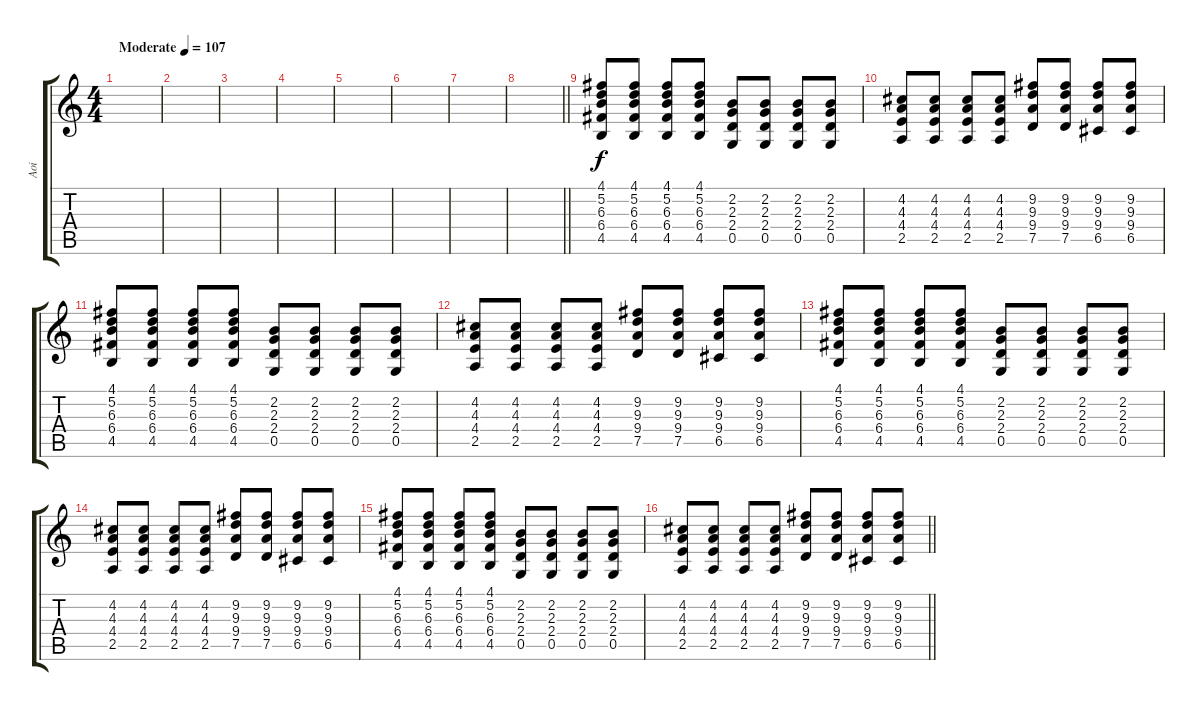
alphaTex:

\track ("Aoi" "Aoi") {instrument distortionguitar}
\staff {score tabs}
\tuning (D4 A3 F3 C3 G2 D2) {hide}
\ts (4 4)
\tempo (107 "Moderate")
\clef g2
\ks c
|
|
|
|
|
|
|
\barLineRight lightlight
|
(4.1 5.2 6.3 6.4 4.5).8 (4.1 5.2 6.3 6.4 4.5).8 (4.1 5.2 6.3 6.4 4.5).8 (4.1 5.2 6.3 6.4 4.5).8 (2.2 2.3 2.4 0.5).8 (2.2 2.3 2.4 0.5).8 (2.2 2.3 2.4 0.5).8 (2.2 2.3 2.4 0.5).8 |
(4.2 4.3 4.4 2.5).8 (4.2 4.3 4.4 2.5).8 (4.2 4.3 4.4 2.5).8 (4.2 4.3 4.4 2.5).8 (9.2 9.3 9.4 7.5).8 (9.2 9.3 9.4 7.5).8 (9.2 9.3 9.4 6.5).8 (9.2 9.3 9.4 6.5).8 |
(4.1 5.2 6.3 6.4 4.5).8 (4.1 5.2 6.3 6.4 4.5).8 (4.1 5.2 6.3 6.4 4.5).8 (4.1 5.2 6.3 6.4 4.5).8 (2.2 2.3 2.4 0.5).8 (2.2 2.3 2.4 0.5).8 (2.2 2.3 2.4 0.5).8 (2.2 2.3 2.4 0.5).8 |
(4.2 4.3 4.4 2.5).8 (4.2 4.3 4.4 2.5).8 (4.2 4.3 4.4 2.5).8 (4.2 4.3 4.4 2.5).8 (9.2 9.3 9.4 7.5).8 (9.2 9.3 9.4 7.5).8 (9.2 9.3 9.4 6.5).8 (9.2 9.3 9.4 6.5).8 |
(4.1 5.2 6.3 6.4 4.5).8 (4.1 5.2 6.3 6.4 4.5).8 (4.1 5.2 6.3 6.4 4.5).8 (4.1 5.2 6.3 6.4 4.5).8 (2.2 2.3 2.4 0.5).8 (2.2 2.3 2.4 0.5).8 (2.2 2.3 2.4 0.5).8 (2.2 2.3 2.4 0.5).8 |
(4.2 4.3 4.4 2.5).8 (4.2 4.3 4.4 2.5).8 (4.2 4.3 4.4 2.5).8 (4.2 4.3 4.4 2.5).8 (9.2 9.3 9.4 7.5).8 (9.2 9.3 9.4 7.5).8 (9.2 9.3 9.4 6.5).8 (9.2 9.3 9.4 6.5).8 |
(4.1 5.2 6.3 6.4 4.5).8 (4.1 5.2 6.3 6.4 4.5).8 (4.1 5.2 6.3 6.4 4.5).8 (4.1 5.2 6.3 6.4 4.5).8 (2.2 2.3 2.4 0.5).8 (2.2 2.3 2.4 0.5).8 (2.2 2.3 2.4 0.5).8 (2.2 2.3 2.4 0.5).8 |
\barLineRight lightlight
(4.2 4.3 4.4 2.5).8 (4.2 4.3 4.4 2.5).8 (4.2 4.3 4.4 2.5).8 (4.2 4.3 4.4 2.5).8 (9.2 9.3 9.4 7.5).8 (9.2 9.3 9.4 7.5).8 (9.2 9.3 9.4 6.5).8 (9.2 9.3 9.4 6.5).8
